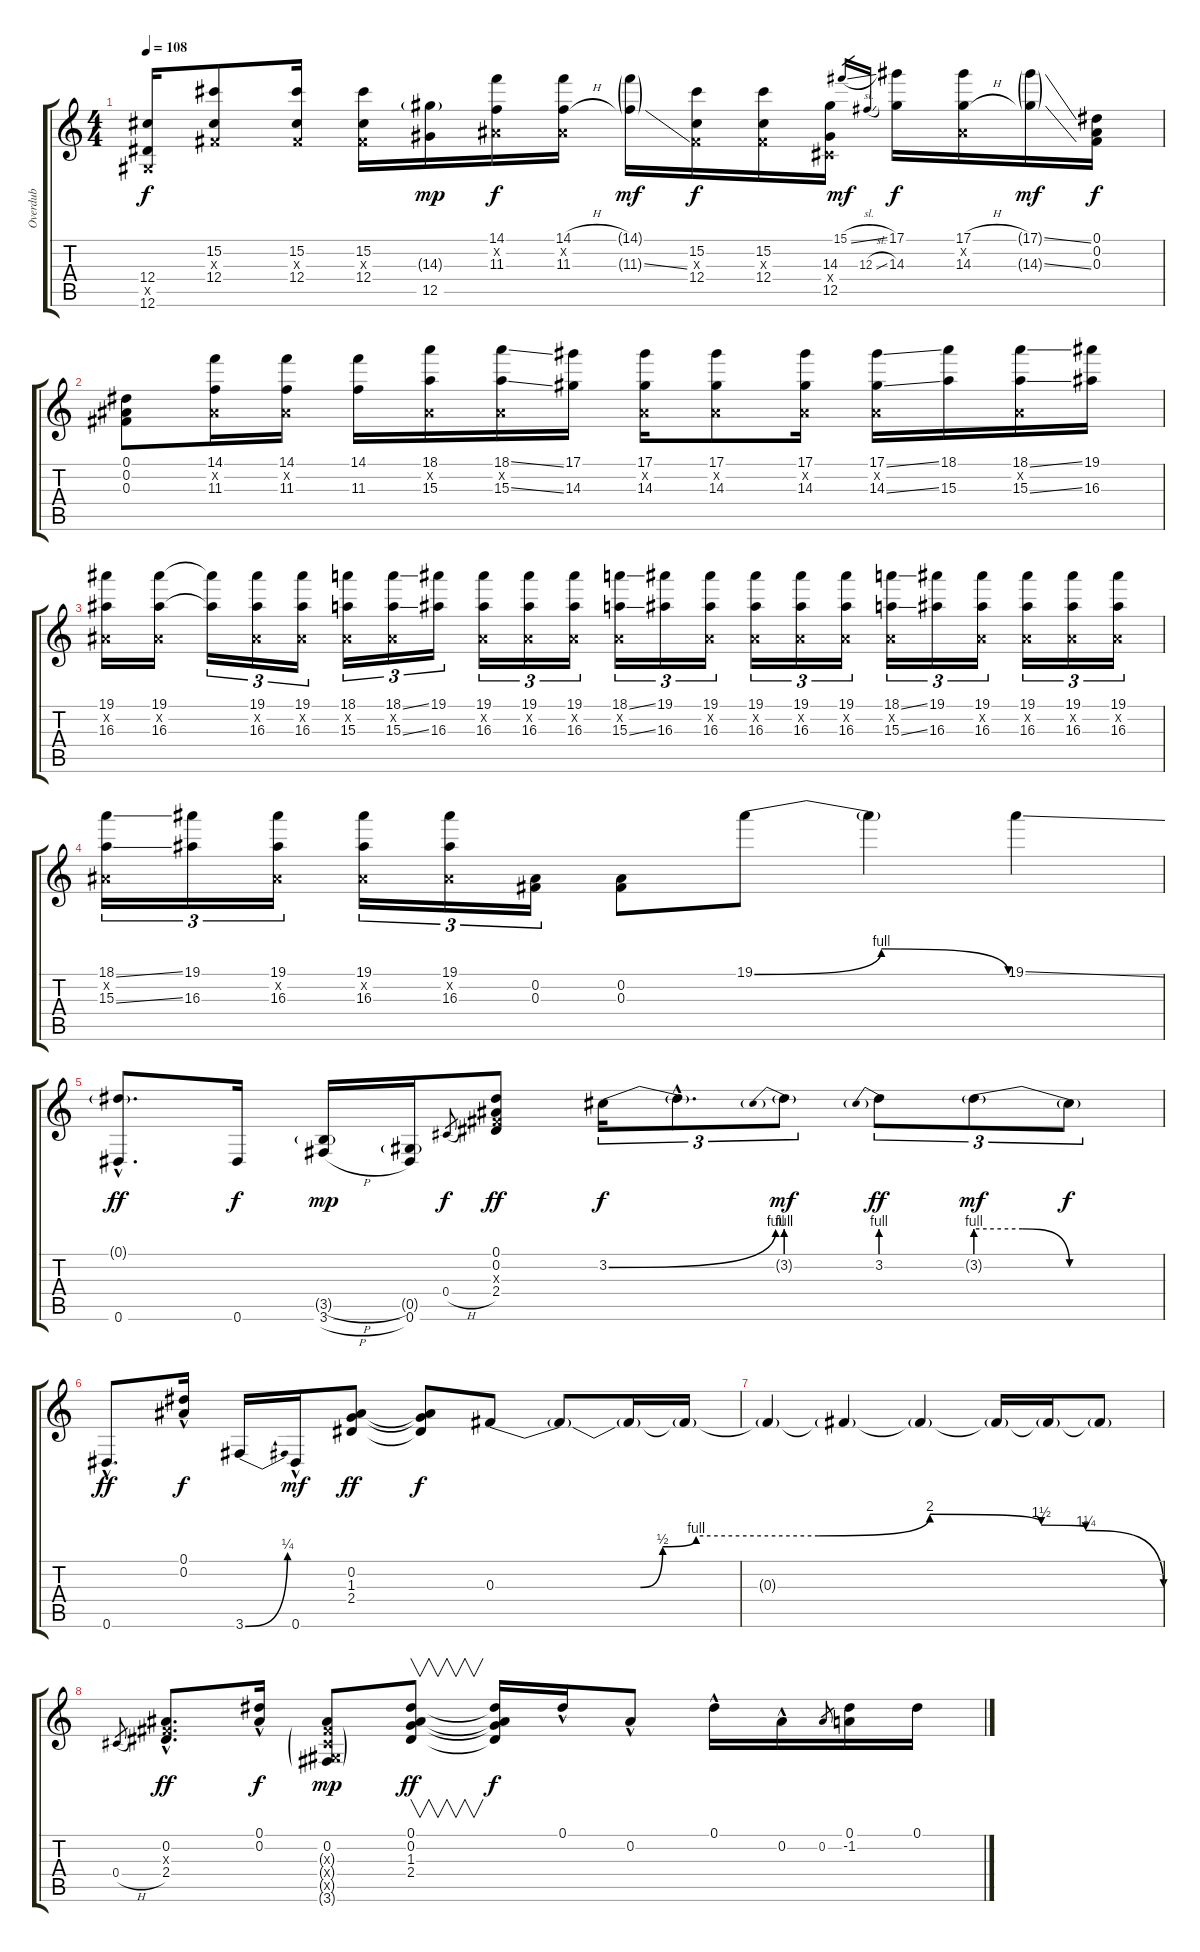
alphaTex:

\track ("Overdub" "Overdub") {instrument fretlessbass}
\staff {score tabs}
\tuning (Eb4 Bb3 Gb3 Db3 Ab2 Eb2) {hide}
\ts (4 4)
\tempo 108
\clef g2
\ks c
(12.4 0.5{x} 12.6).16{dy f} (15.2 0.3{x} 12.4).8 (15.2 0.3{x} 12.4).16 (15.2 0.3{x} 12.4).16 (14.3{g} 12.5).16{dy mp} (14.1 0.2{x} 11.3).16{dy f} (14.1{h} 0.2{x} 11.3{h}).16 (14.1{g} 11.3{ss g}).16{dy mf} (15.2 0.3{x} 12.4).16{dy f} (15.2 0.3{x} 12.4).16 (14.3 0.4{x} 12.5).16 15.1{sl}.16{gr dy mf} 12.3{sl}.16{gr} (17.1 14.3).16{dy f} (17.1{h} 0.2{x} 14.3{h}).16 (17.1{ss g} 14.3{ss g}).16{dy mf} (0.1 0.2 0.3).16{dy f} |
(0.1 0.2 0.3).8 (14.1 0.2{x} 11.3).16 (14.1 0.2{x} 11.3).16 (14.1 11.3).16 (18.1 0.2{x} 15.3).16 (18.1{ss} 0.2{x} 15.3{ss}).16 (17.1 14.3).16 (17.1 0.2{x} 14.3).16 (17.1 0.2{x} 14.3).8 (17.1 0.2{x} 14.3).16 (17.1{ss} 0.2{x} 14.3{ss}).16 (18.1 15.3).16 (18.1{ss} 0.2{x} 15.3{ss}).16 (19.1 16.3).16 |
(19.1 0.2{x} 16.3).16 (19.1 0.2{x} 16.3).16 (19.1{t} 16.3{t}).16{tu (3 2)} (19.1 0.2{x} 16.3).16{tu (3 2)} (19.1 0.2{x} 16.3).16{tu (3 2)} (18.1 0.2{x} 15.3).16{tu (3 2)} (18.1{ss} 0.2{x} 15.3{ss}).16{tu (3 2)} (19.1 16.3).16{tu (3 2)} (19.1 0.2{x} 16.3).16{tu (3 2)} (19.1 0.2{x} 16.3).16{tu (3 2)} (19.1 0.2{x} 16.3).16{tu (3 2)} (18.1{ss} 0.2{x} 15.3{ss}).16{tu (3 2)} (19.1 16.3).16{tu (3 2)} (19.1 0.2{x} 16.3).16{tu (3 2)} (19.1 0.2{x} 16.3).16{tu (3 2)} (19.1 0.2{x} 16.3).16{tu (3 2)} (19.1 0.2{x} 16.3).16{tu (3 2)} (18.1{ss} 0.2{x} 15.3{ss}).16{tu (3 2)} (19.1 16.3).16{tu (3 2)} (19.1 0.2{x} 16.3).16{tu (3 2)} (19.1 0.2{x} 16.3).16{tu (3 2)} (19.1 0.2{x} 16.3).16{tu (3 2)} (19.1 0.2{x} 16.3).16{tu (3 2)} |
(18.1{ss} 0.2{x} 15.3{ss}).16{tu (3 2)} (19.1 16.3).16{tu (3 2)} (19.1 0.2{x} 16.3).16{tu (3 2)} (19.1 0.2{x} 16.3).16{tu (3 2)} (19.1 0.2{x} 16.3).16{tu (3 2)} (0.2 0.3).16{tu (3 2)} (0.2 0.3).8 19.1{be (bendrelease 0 0 20 4 55 4 60 0)}.8 19.1{t}.4 19.1{ss}.4 |
(0.1{g hac} 0.6{hac}).8{d dy ff} 0.6.16{dy f} (3.5{h g} 3.6{h}).16{dy mp} (0.5{g} 0.6).16 0.4{h}.8{gr dy f} (0.1 0.2 0.3{x} 2.4).8{dy ff} 3.2{be (bend 0 0 60 4)}.16{tu (3 2) dy f volume 14 instrument choiraahs} 3.2{hac t}.8{d tu (3 2)} 3.2{be (prebend 0 4 60 4) g}.8{tu (3 2) dy mf} 3.2{be (prebend 0 4 60 4)}.8{tu (3 2) dy ff} 3.2{be (custom 0 4 15 4 30 0 60 0) g}.8{tu (3 2) dy mf} 3.2{t}.8{tu (3 2) dy f} |
0.6{hac}.8{d dy ff volume 10 instrument fretlessbass} (0.1{hac} 0.2{hac}).16{dy f} 3.6{be (bend 0 0 60 1)}.16 0.6{hac}.16{dy mf} (0.2 1.3 2.4).8{dy ff} (0.2{t} 1.3{t} 2.4{t}).8{dy f} 0.3{be (custom 0 0 13 0 15 2 18 4 29 4 39 8 49 6 53 5 60 0)}.8 0.3{t}.8 0.3{t}.16 0.3{t}.16 |
0.3{t}.4 0.3{t}.4 0.3{t}.4 0.3{t}.16 0.3{t}.16 0.3{t}.8 |
0.4{h}.8{gr} (0.2{hac} 0.3{hac x} 2.4{hac}).8{d dy ff} (0.1{hac} 0.2).16{dy f} (0.2 0.3{g x} 0.4{g x} 0.5{g x} 3.6{g}).8{dy mp} (0.1 0.2 1.3 2.4).8{v dy ff} (0.1{t} 0.2{t} 1.3{t} 2.4{t}).16{dy f} 0.1{hac}.16 0.2{hac}.8 0.1{hac}.16 0.2{hac}.16 0.2.8{gr} (0.1 -1.2).16 0.1.16
